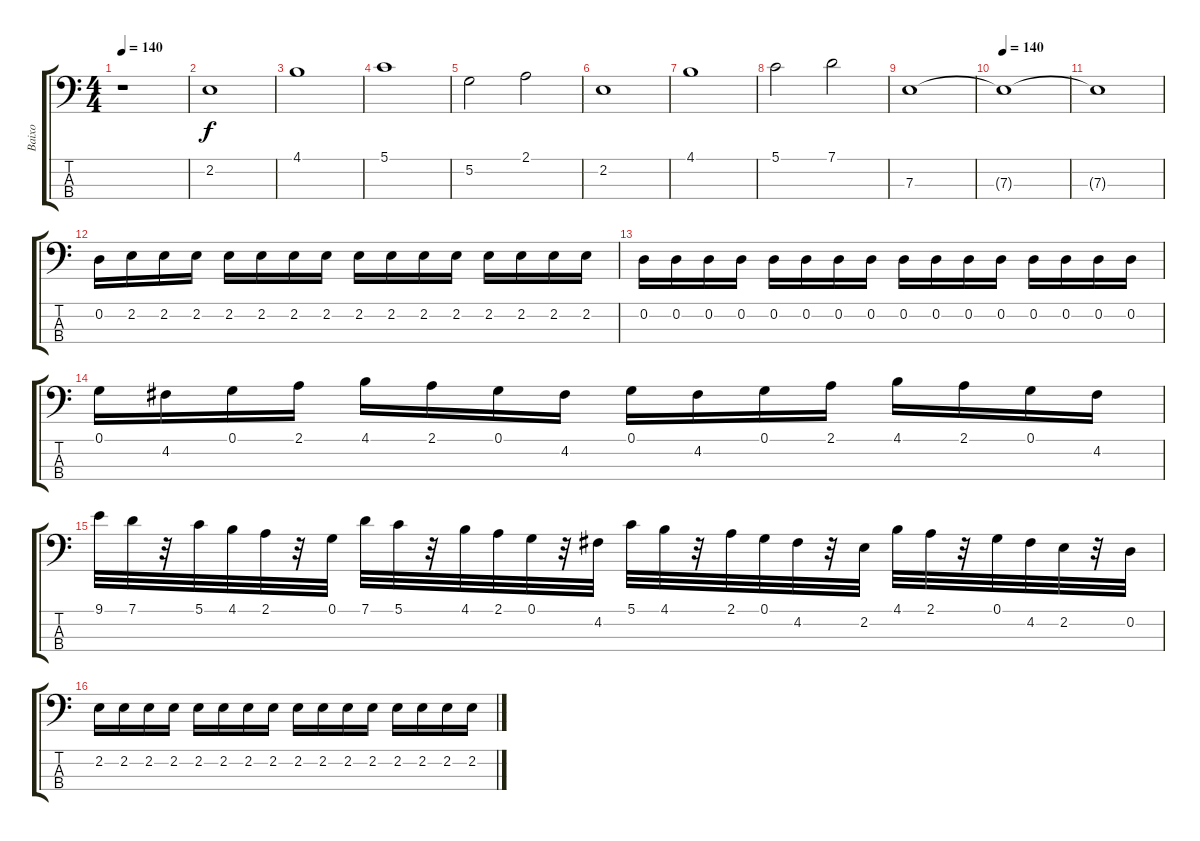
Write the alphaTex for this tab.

\track ("Baixo" "Baixo") {instrument electricbassfinger}
\staff {score tabs}
\tuning (G2 D2 A1 E1) {hide}
\ts (4 4)
\tempo 140
\tempo 100
\tempo 140
\clef f4
\ks c
r.1{dy f instrument electricbassfinger} |
2.2.1 |
4.1.1 |
5.1.1 |
5.2.2 2.1.2 |
2.2.1 |
4.1.1 |
5.1.2 7.1.2 |
7.3.1 |
\tempo 140
7.3{t}.1 |
7.3{t}.1 |
0.2.16 2.2.16 2.2.16 2.2.16 2.2.16 2.2.16 2.2.16 2.2.16 2.2.16 2.2.16 2.2.16 2.2.16 2.2.16 2.2.16 2.2.16 2.2.16 |
0.2.16 0.2.16 0.2.16 0.2.16 0.2.16 0.2.16 0.2.16 0.2.16 0.2.16 0.2.16 0.2.16 0.2.16 0.2.16 0.2.16 0.2.16 0.2.16 |
0.1.16 4.2.16 0.1.16 2.1.16 4.1.16 2.1.16 0.1.16 4.2.16 0.1.16 4.2.16 0.1.16 2.1.16 4.1.16 2.1.16 0.1.16 4.2.16 |
9.1.32 7.1.32 r.32 5.1.32 4.1.32 2.1.32 r.32 0.1.32 7.1.32 5.1.32 r.32 4.1.32 2.1.32 0.1.32 r.32 4.2.32 5.1.32 4.1.32 r.32 2.1.32 0.1.32 4.2.32 r.32 2.2.32 4.1.32 2.1.32 r.32 0.1.32 4.2.32 2.2.32 r.32 0.2.32 |
2.2.16 2.2.16 2.2.16 2.2.16 2.2.16 2.2.16 2.2.16 2.2.16 2.2.16 2.2.16 2.2.16 2.2.16 2.2.16 2.2.16 2.2.16 2.2.16
